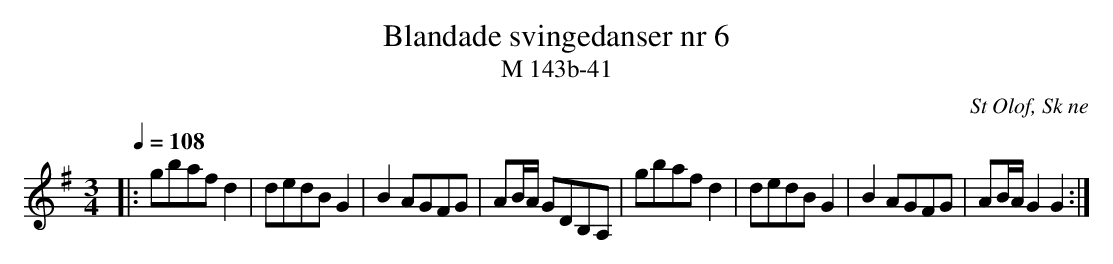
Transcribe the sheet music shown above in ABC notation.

X:1
T:Blandade svingedanser nr 6
T:M 143b-41
O:St Olof, Sk ne
M:3/4
L:1/8
Q:1/4=108
K:G
|: gbaf d2 | dedB G2 | B2 AGFG | AB/A/ GDB,A, | gbaf d2 | dedB G2 | B2 AGFG | AB/A/ G2 G2 :|
